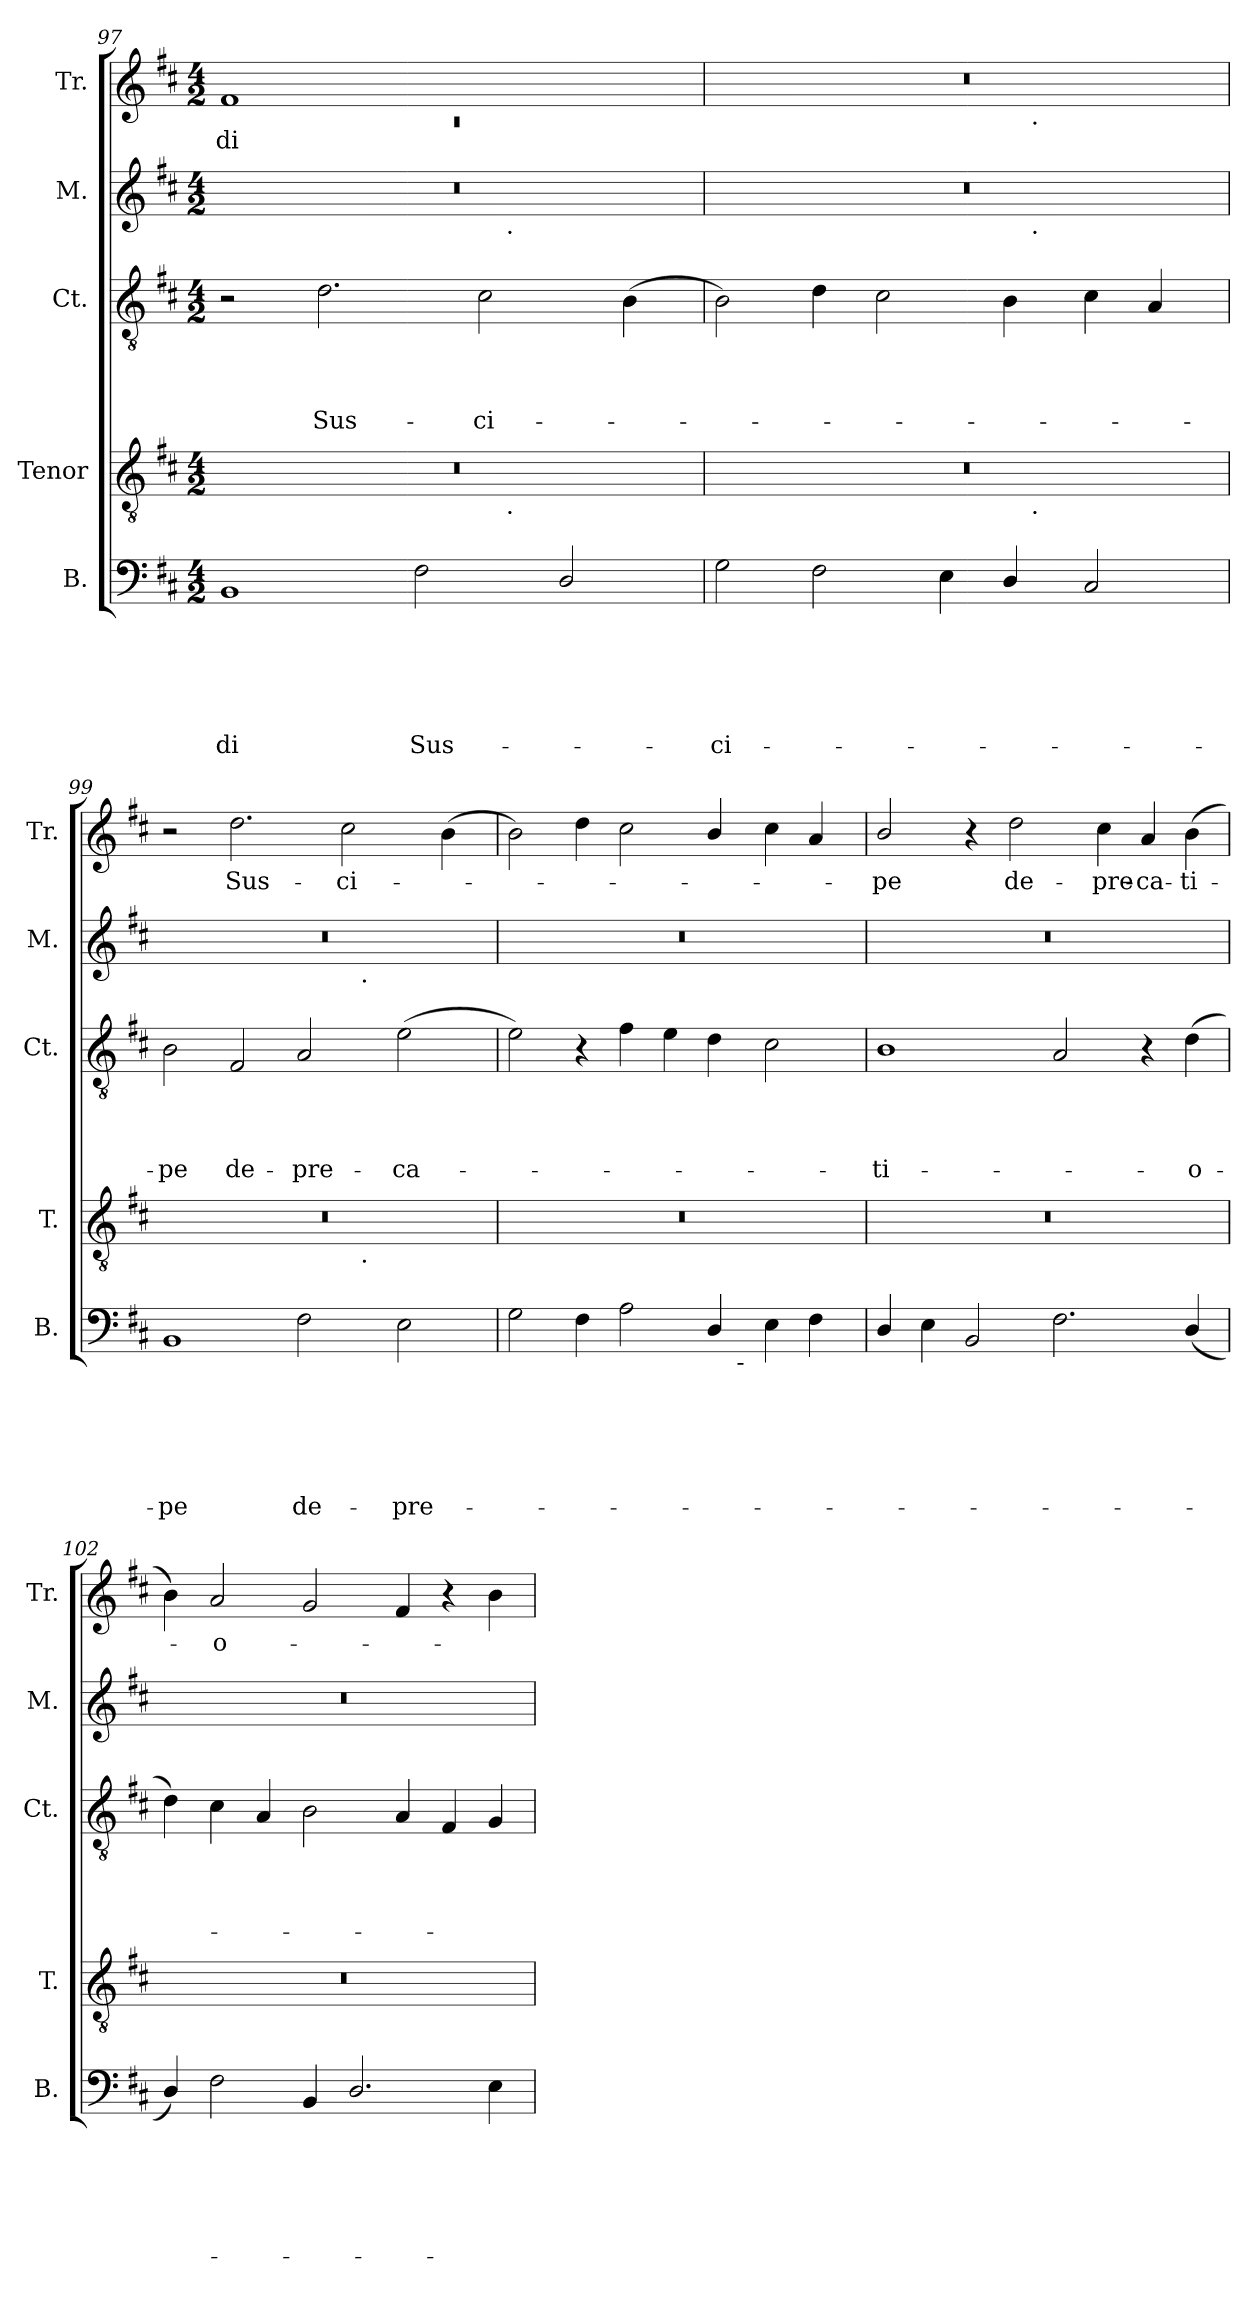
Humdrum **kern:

**kern	**text	**text	**text	**text	**text	**text	**kern	**kern	**text	**text	**text	**text	**kern	**kern	**text
*part5	*part5	*part5	*part5	*part5	*part5	*part5	*part4	*part3	*part3	*part3	*part3	*part3	*part2	*part1	*part1
*staff5	*staff5	*staff5	*staff5	*staff5	*staff5	*staff5	*staff4	*staff3	*staff3	*staff3	*staff3	*staff3	*staff2	*staff1	*staff1
*I"B.	*	*	*	*	*	*	*I"Tenor	*I"Ct.	*	*	*	*	*I"M.	*I"Tr.	*
*I'B.	*	*	*	*	*	*	*I'T.	*I'Ct.	*	*	*	*	*I'M.	*I'Tr.	*
*clefF4	*	*	*	*	*	*	*clefGv2	*clefGv2	*	*	*	*	*clefG2	*clefG2	*
*k[f#c#]	*	*	*	*	*	*	*k[f#c#]	*k[f#c#]	*	*	*	*	*k[f#c#]	*k[f#c#]	*
*D:	*	*	*	*	*	*	*D:	*D:	*	*	*	*	*D:	*D:	*
*M4/2	*	*	*	*	*	*	*M4/2	*M4/2	*	*	*	*	*M4/2	*M4/2	*
=97	=97	=97	=97	=97	=97	=97	=97	=97	=97	=97	=97	=97	=97	=97	=97
*	*	*	*	*	*	*	*	*	*	*	*	*	*	*^	*
!	!	!	!	!	!	!LO:LY:b	!	!	!	!	!	!	!	!	!LO:N:vis=1	!LO:LY:b
*	*	*	*	*	*	*	*^	*	*	*	*	*	*^	*	*	*
1BB	.	.	.	.	.	-di	0r	1ryy	2r	.	.	.	.	0r	1ryy	1f#	0rc	-di
!	!	!	!	!	!	!	!	!	!	!	!	!	!LO:LY:b	!	!	!	!	!
.	.	.	.	.	.	.	.	.	2.d\	.	.	.	Sus-	.	.	.	.	.
!	!	!	!	!	!	!LO:LY:b	!	!	!	!	!	!	!	!	!	!	!	!
2F#\	.	.	.	.	.	Sus-	.	4ryy	.	.	.	.	.	.	4ryy	1ryy	.	.
!	!	!	!	!	!	!	!	!	!	!	!	!	!LO:LY:b	!	!	!	!	!
.	.	.	.	.	.	.	.	16ryy	2c#\	.	.	.	-ci-	.	16ryy	.	.	.
!	!	!	!	!	!	!	!	!	!	!	!	!	!	!	!LO:TX:b:t=.	!	!	!
!	!	!	!	!	!	!	!	!LO:TX:b:t=.	!	!	!	!	!	!	!	!	!	!
.	.	.	.	.	.	.	.	2ryy	.	.	.	.	.	.	2ryy	.	.	.
2D/	.	.	.	.	.	.	.	.	.	.	.	.	.	.	.	.	.	.
.	.	.	.	.	.	.	.	.	(>4B\	.	.	.	.	.	.	.	.	.
.	.	.	.	.	.	.	.	8.ryy	.	.	.	.	.	.	8.ryy	.	.	.
=98	=98	=98	=98	=98	=98	=98	=98	=98	=98	=98	=98	=98	=98	=98	=98	=98	=98	=98
!	!	!	!	!	!	!LO:LY:b	!	!	!	!	!	!	!	!	!	!	!	!
2G\	.	.	.	.	.	-ci-	0r	1ryy	2B\)	.	.	.	.	0r	1ryy	0r	1ryy	.
2F#\	.	.	.	.	.	.	.	.	4d\	.	.	.	.	.	.	.	.	.
.	.	.	.	.	.	.	.	.	2c#\	.	.	.	.	.	.	.	.	.
4E\	.	.	.	.	.	.	.	4ryy	.	.	.	.	.	.	4ryy	.	4ryy	.
4D/	.	.	.	.	.	.	.	16ryy	4B\	.	.	.	.	.	16ryy	.	16ryy	.
!	!	!	!	!	!	!	!	!	!	!	!	!	!	!	!	!	!LO:TX:b:t=.	!
!	!	!	!	!	!	!	!	!	!	!	!	!	!	!	!LO:TX:b:t=.	!	!	!
!	!	!	!	!	!	!	!	!LO:TX:b:t=.	!	!	!	!	!	!	!	!	!	!
.	.	.	.	.	.	.	.	2ryy	.	.	.	.	.	.	2ryy	.	2ryy	.
2C#/	.	.	.	.	.	.	.	.	4c#\	.	.	.	.	.	.	.	.	.
.	.	.	.	.	.	.	.	.	4A/	.	.	.	.	.	.	.	.	.
.	.	.	.	.	.	.	.	8.ryy	.	.	.	.	.	.	8.ryy	.	8.ryy	.
=99	=99	=99	=99	=99	=99	=99	=99	=99	=99	=99	=99	=99	=99	=99	=99	=99	=99	=99
!	!	!	!	!	!	!LO:LY:b	!	!	!	!	!	!	!LO:LY:b	!	!	!	!	!
*	*	*	*	*	*	*	*	*	*	*	*	*	*	*	*	*v	*v	*
1BB	.	.	.	.	.	-pe	0r	1ryy	2B\	.	.	.	-pe	0r	1ryy	2r	.
!	!	!	!	!	!	!	!	!	!	!	!	!	!LO:LY:b	!	!	!	!LO:LY:b
.	.	.	.	.	.	.	.	.	2F#/	.	.	.	de-	.	.	2.dd\	Sus-
!	!	!	!	!	!	!LO:LY:b	!	!	!	!	!	!	!LO:LY:b	!	!	!	!
2F#\	.	.	.	.	.	de-	.	4ryy	2A/	.	.	.	-pre-	.	4ryy	.	.
!	!	!	!	!	!	!	!	!	!	!	!	!	!	!	!	!	!LO:LY:b
.	.	.	.	.	.	.	.	16ryy	.	.	.	.	.	.	16ryy	2cc#\	-ci-
!	!	!	!	!	!	!	!	!	!	!	!	!	!	!	!LO:TX:b:t=.	!	!
!	!	!	!	!	!	!	!	!LO:TX:b:t=.	!	!	!	!	!	!	!	!	!
.	.	.	.	.	.	.	.	2ryy	.	.	.	.	.	.	2ryy	.	.
!	!	!	!	!	!	!LO:LY:b	!	!	!	!	!	!	!LO:LY:b	!	!	!	!
2E\	.	.	.	.	.	-pre-	.	.	(>2e\	.	.	.	-ca-	.	.	.	.
.	.	.	.	.	.	.	.	.	.	.	.	.	.	.	.	(>4b\	.
.	.	.	.	.	.	.	.	8.ryy	.	.	.	.	.	.	8.ryy	.	.
!!LO:LB:g=z
=100	=100	=100	=100	=100	=100	=100	=100	=100	=100	=100	=100	=100	=100	=100	=100	=100	=100
!LO:TX:b:t=ca - ti - o	!	!	!	!	!	!	!	!	!	!	!	!	!	!	!	!	!
*^	*	*	*	*	*	*	*v	*v	*	*	*	*	*	*v	*v	*	*
2G\	1ryy	.	.	.	.	.	.	0r	2e\)	.	.	.	.	0r	2b\)	.
4F#\	.	.	.	.	.	.	.	.	4r	.	.	.	.	.	4dd\	.
2A\	.	.	.	.	.	.	.	.	4f#\	.	.	.	.	.	2cc#\	.
.	4.ryy	.	.	.	.	.	.	.	4e\	.	.	.	.	.	.	.
4D/	.	.	.	.	.	.	.	.	4d\	.	.	.	.	.	4b/	.
!	!LO:TX:b:t=-	!	!	!	!	!	!	!	!	!	!	!	!	!	!	!
.	2ryy	.	.	.	.	.	.	.	.	.	.	.	.	.	.	.
4E\	.	.	.	.	.	.	.	.	2c#\	.	.	.	.	.	4cc#\	.
4F#\	.	.	.	.	.	.	.	.	.	.	.	.	.	.	4a/	.
.	8ryy	.	.	.	.	.	.	.	.	.	.	.	.	.	.	.
=101	=101	=101	=101	=101	=101	=101	=101	=101	=101	=101	=101	=101	=101	=101	=101	=101
!	!	!	!	!	!	!	!	!	!	!	!	!	!LO:LY:b	!	!	!LO:LY:b
*v	*v	*	*	*	*	*	*	*	*	*	*	*	*	*	*	*
4D/	.	.	.	.	.	.	0r	1B	.	.	.	-ti-	0r	2b/	-pe
4E\	.	.	.	.	.	.	.	.	.	.	.	.	.	.	.
2BB/	.	.	.	.	.	.	.	.	.	.	.	.	.	4r	.
!	!	!	!	!	!	!	!	!	!	!	!	!	!	!	!LO:LY:b
.	.	.	.	.	.	.	.	.	.	.	.	.	.	2dd\	de-
2.F#\	.	.	.	.	.	.	.	2A/	.	.	.	.	.	.	.
!	!	!	!	!	!	!	!	!	!	!	!	!	!	!	!LO:LY:b
.	.	.	.	.	.	.	.	.	.	.	.	.	.	4cc#\	-pre-
!	!	!	!	!	!	!	!	!	!	!	!	!	!	!	!LO:LY:b:rj
.	.	.	.	.	.	.	.	4r	.	.	.	.	.	4a/	-ca-
!	!	!	!	!	!	!	!	!	!	!	!	!LO:LY:b	!	!	!LO:LY:b
(<4D/	.	.	.	.	.	.	.	(>4d\	.	.	.	-o-	.	(>4b\	-ti-
=102	=102	=102	=102	=102	=102	=102	=102	=102	=102	=102	=102	=102	=102	=102	=102
4D/)	.	.	.	.	.	.	0r	4d\)	.	.	.	.	0r	4b\)	.
!	!	!	!	!	!	!	!	!	!	!	!	!	!	!	!LO:LY:b
2F#\	.	.	.	.	.	.	.	4c#\	.	.	.	.	.	2a/	-o-
.	.	.	.	.	.	.	.	4A/	.	.	.	.	.	.	.
4BB/	.	.	.	.	.	.	.	2B\	.	.	.	.	.	2g/	.
2.D/	.	.	.	.	.	.	.	.	.	.	.	.	.	.	.
.	.	.	.	.	.	.	.	4A/	.	.	.	.	.	4f#/	.
.	.	.	.	.	.	.	.	4F#/	.	.	.	.	.	4r	.
4E\	.	.	.	.	.	.	.	4G/	.	.	.	.	.	4b\	.
=	=	=	=	=	=	=	=	=	=	=	=	=	=	=	=
*-	*-	*-	*-	*-	*-	*-	*-	*-	*-	*-	*-	*-	*-	*-	*-
